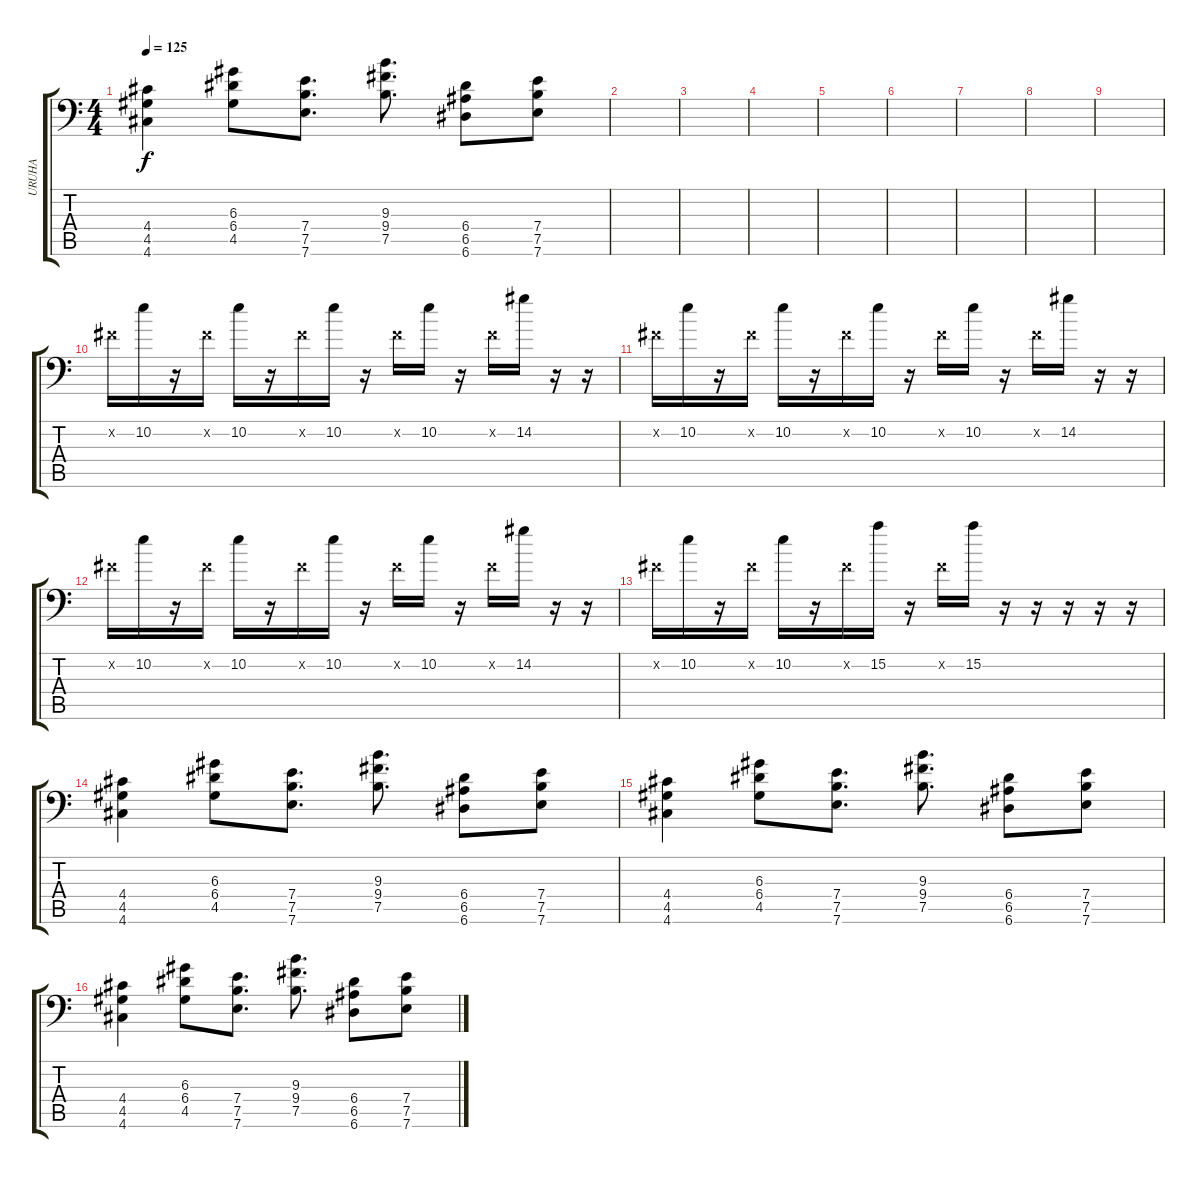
\track ("URUHA" "URUHA") {instrument overdrivenguitar}
\staff {score tabs}
\tuning (B3 Gb3 D3 A2 E2 A1) {hide}
\ts (4 4)
\tempo 125
\clef f4
\ks c
(4.4 4.5 4.6).4{dy f} (6.3 6.4 4.5).8 (7.4 7.5 7.6).8{d} (9.3 9.4 7.5).8{d} (6.4 6.5 6.6).8 (7.4 7.5 7.6).8 |
|
|
|
|
|
|
|
|
0.2{x}.16 10.2.16 r.16 0.2{x}.16 10.2.16 r.16 0.2{x}.16 10.2.16 r.16 0.2{x}.16 10.2.16 r.16 0.2{x}.16 14.2.16 r.16 r.16 |
0.2{x}.16 10.2.16 r.16 0.2{x}.16 10.2.16 r.16 0.2{x}.16 10.2.16 r.16 0.2{x}.16 10.2.16 r.16 0.2{x}.16 14.2.16 r.16 r.16 |
0.2{x}.16 10.2.16 r.16 0.2{x}.16 10.2.16 r.16 0.2{x}.16 10.2.16 r.16 0.2{x}.16 10.2.16 r.16 0.2{x}.16 14.2.16 r.16 r.16 |
0.2{x}.16 10.2.16 r.16 0.2{x}.16 10.2.16 r.16 0.2{x}.16 15.2.16 r.16 0.2{x}.16 15.2.16 r.16 r.16 r.16 r.16 r.16 |
(4.4 4.5 4.6).4 (6.3 6.4 4.5).8 (7.4 7.5 7.6).8{d} (9.3 9.4 7.5).8{d} (6.4 6.5 6.6).8 (7.4 7.5 7.6).8 |
(4.4 4.5 4.6).4 (6.3 6.4 4.5).8 (7.4 7.5 7.6).8{d} (9.3 9.4 7.5).8{d} (6.4 6.5 6.6).8 (7.4 7.5 7.6).8 |
(4.4 4.5 4.6).4 (6.3 6.4 4.5).8 (7.4 7.5 7.6).8{d} (9.3 9.4 7.5).8{d} (6.4 6.5 6.6).8 (7.4 7.5 7.6).8
